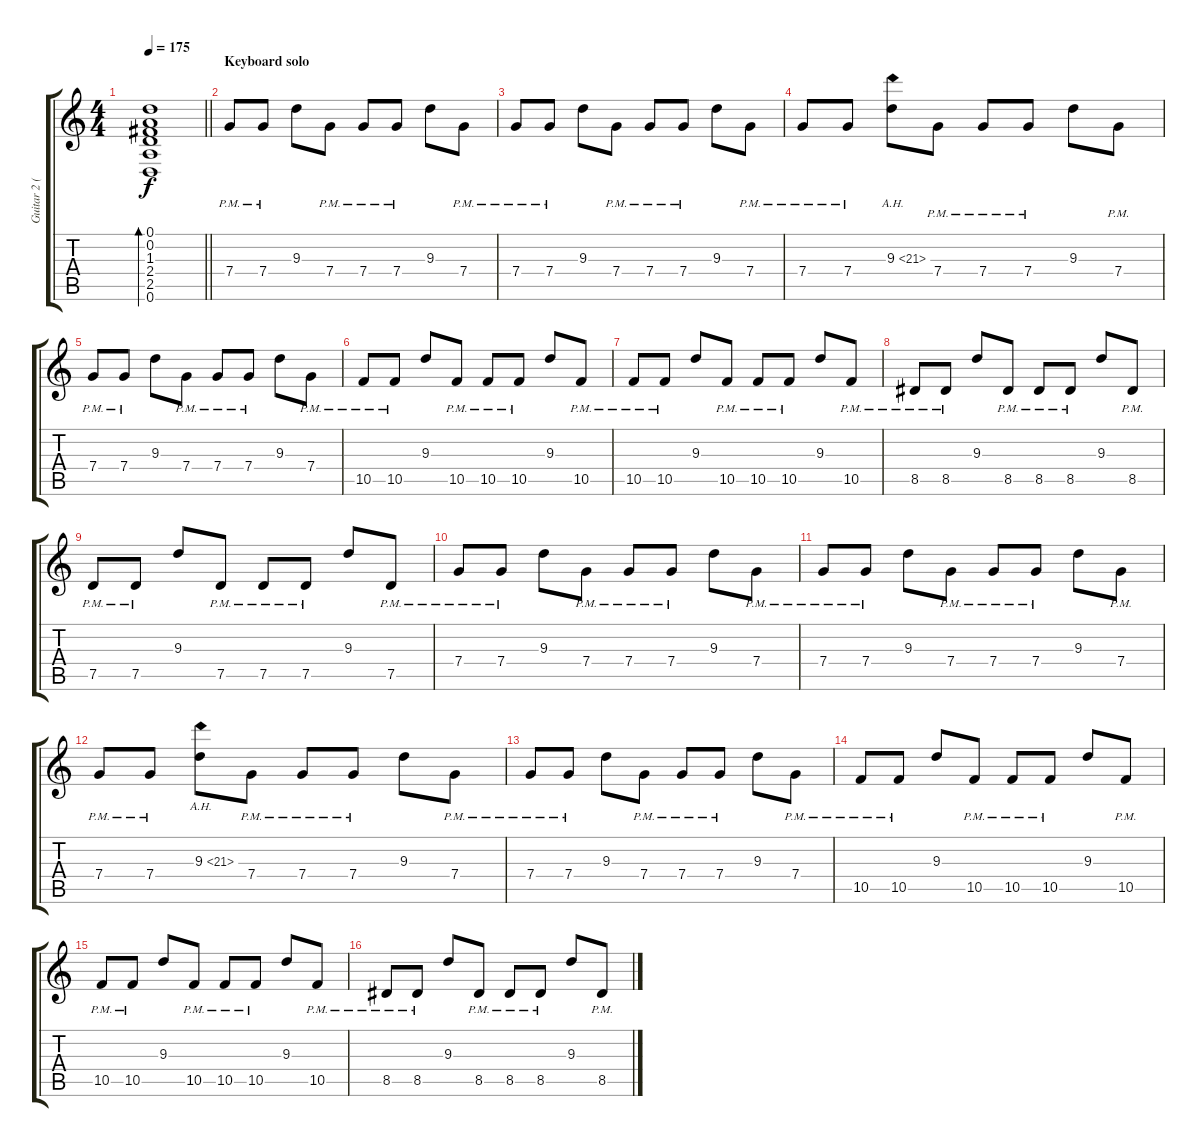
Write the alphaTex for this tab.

\track ("Guitar 2 (Rhythm)" "Guitar 2 (") {instrument distortionguitar}
\staff {score tabs}
\tuning (D4 A3 F3 C3 G2 D2) {hide}
\ts (4 4)
\tempo 175
\clef g2
\barLineRight lightlight
\ks c
(0.1 0.2 1.3 2.4 2.5 0.6).1{bd 240 dy f volume 11 balance 6 instrument electricguitarclean} |
\section ("" "Keyboard solo")
7.4{pm}.8{volume 13 balance 4 instrument distortionguitar} 7.4{pm}.8 9.3.8 7.4{pm}.8 7.4{pm}.8 7.4{pm}.8 9.3.8 7.4{pm}.8 |
7.4{pm}.8 7.4{pm}.8 9.3.8 7.4{pm}.8 7.4{pm}.8 7.4{pm}.8 9.3.8 7.4{pm}.8 |
7.4{pm}.8 7.4{pm}.8 9.3{ah 12}.8 7.4{pm}.8 7.4{pm}.8 7.4{pm}.8 9.3.8 7.4{pm}.8 |
7.4{pm}.8 7.4{pm}.8 9.3.8 7.4{pm}.8 7.4{pm}.8 7.4{pm}.8 9.3.8 7.4{pm}.8 |
10.5{pm}.8 10.5{pm}.8 9.3.8 10.5{pm}.8 10.5{pm}.8 10.5{pm}.8 9.3.8 10.5{pm}.8 |
10.5{pm}.8 10.5{pm}.8 9.3.8 10.5{pm}.8 10.5{pm}.8 10.5{pm}.8 9.3.8 10.5{pm}.8 |
8.5{pm}.8 8.5{pm}.8 9.3.8 8.5{pm}.8 8.5{pm}.8 8.5{pm}.8 9.3.8 8.5{pm}.8 |
7.5{pm}.8 7.5{pm}.8 9.3.8 7.5{pm}.8 7.5{pm}.8 7.5{pm}.8 9.3.8 7.5{pm}.8 |
7.4{pm}.8 7.4{pm}.8 9.3.8 7.4{pm}.8 7.4{pm}.8 7.4{pm}.8 9.3.8 7.4{pm}.8 |
7.4{pm}.8 7.4{pm}.8 9.3.8 7.4{pm}.8 7.4{pm}.8 7.4{pm}.8 9.3.8 7.4{pm}.8 |
7.4{pm}.8 7.4{pm}.8 9.3{ah 12}.8 7.4{pm}.8 7.4{pm}.8 7.4{pm}.8 9.3.8 7.4{pm}.8 |
7.4{pm}.8 7.4{pm}.8 9.3.8 7.4{pm}.8 7.4{pm}.8 7.4{pm}.8 9.3.8 7.4{pm}.8 |
10.5{pm}.8 10.5{pm}.8 9.3.8 10.5{pm}.8 10.5{pm}.8 10.5{pm}.8 9.3.8 10.5{pm}.8 |
10.5{pm}.8 10.5{pm}.8 9.3.8 10.5{pm}.8 10.5{pm}.8 10.5{pm}.8 9.3.8 10.5{pm}.8 |
8.5{pm}.8 8.5{pm}.8 9.3.8 8.5{pm}.8 8.5{pm}.8 8.5{pm}.8 9.3.8 8.5{pm}.8
